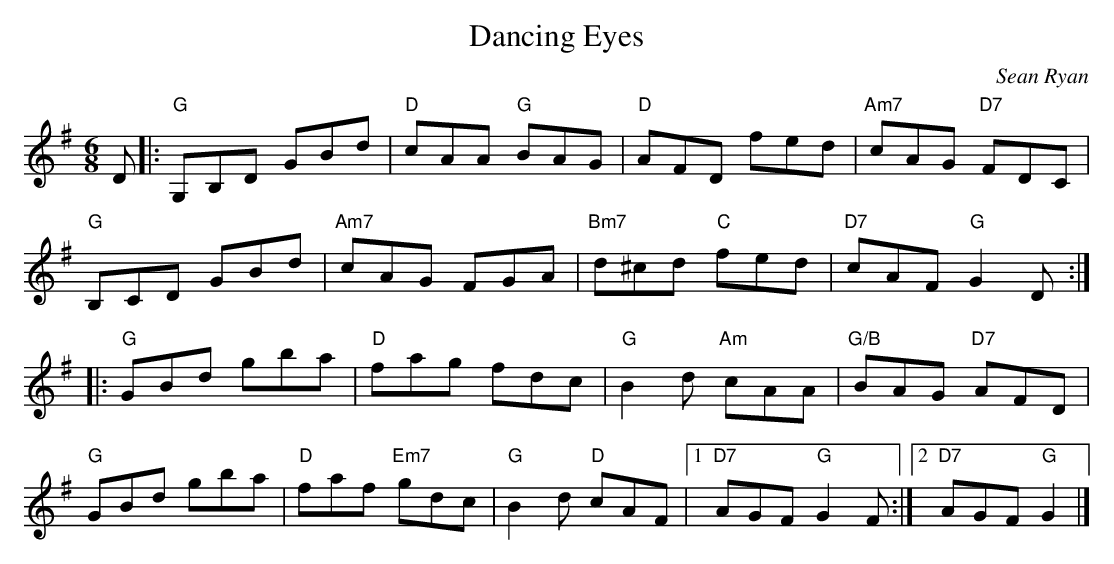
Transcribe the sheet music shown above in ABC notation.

X:1
T:Dancing Eyes
C:Sean Ryan
L:1/4
M:6/8
K:G
V:1
D/ |: "G" G,/B,/D/ G/B/d/ | "D" c/A/A/ "G" B/A/G/ | "D" A/F/D/ f/e/d/ |  "Am7" c/A/G/ "D7" F/D/C/ |
"G" B,/C/D/ G/B/d/ | "Am7" c/A/G/ F/G/A/ | "Bm7" d/^c/d/ "C" f/e/d/ |  "D7" c/A/F/ "G" G D/ :|
|:"G" G/B/d/ g/b/a/ | "D" f/a/g/ f/d/c/ | "G" B d/ "Am" c/A/A/ |  "G/B" B/A/G/ "D7" A/F/D/ |
"G" G/B/d/ g/b/a/ | "D" f/a/f/ "Em7" g/d/c/ | "G" B d/ "D" c/A/F/ |1  "D7" A/G/F/ "G" G F/ :|2 "D7" A/G/F/ "G" G |]
